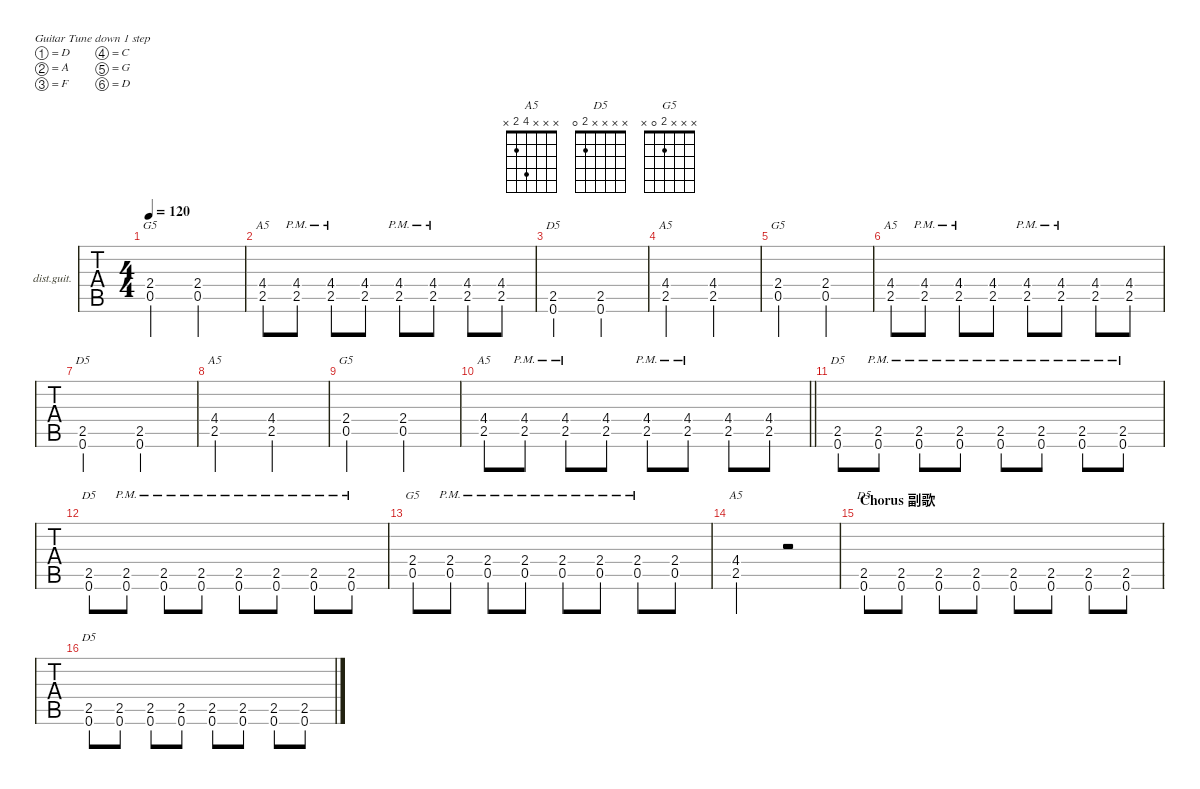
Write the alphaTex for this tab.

\defaultSystemsLayout 4
\hideDynamics
\bracketExtendMode nobrackets
\firstSystemTrackNameOrientation horizontal
\track ("Distortion Guitar" "dist.guit.") {instrument distortionguitar}
\staff {tabs}
\tuning (D4 A3 F3 C3 G2 D2)
\chord ("A5" x x x 4 2 x) {showfingering false}
\chord ("D5" x x x x 2 0) {showfingering false}
\chord ("G5" x x x 2 0 x) {showfingering false}
\ts (4 4)
\tempo 120
\clef g2
\ks dminor
(0.5{acc forcenatural} 2.4{acc forcenatural}).2{ch "G5" dy mf} (0.5{acc forcenatural} 2.4{acc forcenatural}).2 |
(2.5{acc forcenatural} 4.4{acc forcenatural}).8{ch "A5"} (2.5{pm acc forcenatural} 4.4{pm acc forcenatural}).8 (2.5{pm acc forcenatural} 4.4{pm acc forcenatural}).8 (2.5{acc forcenatural} 4.4{acc forcenatural}).8 (2.5{pm acc forcenatural} 4.4{pm acc forcenatural}).8 (2.5{pm acc forcenatural} 4.4{pm acc forcenatural}).8 (2.5{acc forcenatural} 4.4{acc forcenatural}).8 (2.5{acc forcenatural} 4.4{acc forcenatural}).8 |
(0.6{acc forcenatural} 2.5{acc forcenatural}).2{ch "D5"} (0.6{acc forcenatural} 2.5{acc forcenatural}).2 |
(2.5{acc forcenatural} 4.4{acc forcenatural}).2{ch "A5"} (2.5{acc forcenatural} 4.4{acc forcenatural}).2 |
(0.5{acc forcenatural} 2.4{acc forcenatural}).2{ch "G5"} (0.5{acc forcenatural} 2.4{acc forcenatural}).2 |
(2.5{acc forcenatural} 4.4{acc forcenatural}).8{ch "A5"} (2.5{pm acc forcenatural} 4.4{pm acc forcenatural}).8 (2.5{pm acc forcenatural} 4.4{pm acc forcenatural}).8 (2.5{acc forcenatural} 4.4{acc forcenatural}).8 (2.5{pm acc forcenatural} 4.4{pm acc forcenatural}).8 (2.5{pm acc forcenatural} 4.4{pm acc forcenatural}).8 (2.5{acc forcenatural} 4.4{acc forcenatural}).8 (2.5{acc forcenatural} 4.4{acc forcenatural}).8 |
(0.6{acc forcenatural} 2.5{acc forcenatural}).2{ch "D5"} (0.6{acc forcenatural} 2.5{acc forcenatural}).2 |
(2.5{acc forcenatural} 4.4{acc forcenatural}).2{ch "A5"} (2.5{acc forcenatural} 4.4{acc forcenatural}).2 |
(0.5{acc forcenatural} 2.4{acc forcenatural}).2{ch "G5"} (0.5{acc forcenatural} 2.4{acc forcenatural}).2 |
\barLineRight lightlight
(2.5{acc forcenatural} 4.4{acc forcenatural}).8{ch "A5"} (2.5{pm acc forcenatural} 4.4{pm acc forcenatural}).8 (2.5{pm acc forcenatural} 4.4{pm acc forcenatural}).8 (2.5{acc forcenatural} 4.4{acc forcenatural}).8 (2.5{pm acc forcenatural} 4.4{pm acc forcenatural}).8 (2.5{pm acc forcenatural} 4.4{pm acc forcenatural}).8 (2.5{acc forcenatural} 4.4{acc forcenatural}).8 (2.5{acc forcenatural} 4.4{acc forcenatural}).8 |
(0.6{acc forcenatural} 2.5{acc forcenatural}).8{ch "D5"} (0.6{pm acc forcenatural} 2.5{pm acc forcenatural}).8 (0.6{pm acc forcenatural} 2.5{pm acc forcenatural}).8 (0.6{pm acc forcenatural} 2.5{pm acc forcenatural}).8 (0.6{pm acc forcenatural} 2.5{pm acc forcenatural}).8 (0.6{pm acc forcenatural} 2.5{pm acc forcenatural}).8 (0.6{pm acc forcenatural} 2.5{pm acc forcenatural}).8 (0.6{pm acc forcenatural} 2.5{pm acc forcenatural}).8 |
(0.6{acc forcenatural} 2.5{acc forcenatural}).8{ch "D5"} (0.6{pm acc forcenatural} 2.5{pm acc forcenatural}).8 (0.6{pm acc forcenatural} 2.5{pm acc forcenatural}).8 (0.6{pm acc forcenatural} 2.5{pm acc forcenatural}).8 (0.6{pm acc forcenatural} 2.5{pm acc forcenatural}).8 (0.6{pm acc forcenatural} 2.5{pm acc forcenatural}).8 (0.6{pm acc forcenatural} 2.5{pm acc forcenatural}).8 (0.6{pm acc forcenatural} 2.5{pm acc forcenatural}).8 |
(0.5{acc forcenatural} 2.4{acc forcenatural}).8{ch "G5"} (0.5{pm acc forcenatural} 2.4{pm acc forcenatural}).8 (0.5{pm acc forcenatural} 2.4{pm acc forcenatural}).8 (0.5{pm acc forcenatural} 2.4{pm acc forcenatural}).8 (0.5{pm acc forcenatural} 2.4{pm acc forcenatural}).8 (0.5{pm acc forcenatural} 2.4{pm acc forcenatural}).8 (0.5{pm acc forcenatural} 2.4{pm acc forcenatural}).8 (0.5{acc forcenatural} 2.4{acc forcenatural}).8 |
(2.5{acc forcenatural} 4.4{acc forcenatural}).2{ch "A5"} r.2 |
\section ("" "Chorus 副歌")
(0.6{acc forcenatural} 2.5{acc forcenatural}).8{ch "D5"} (0.6{acc forcenatural} 2.5{acc forcenatural}).8 (0.6{acc forcenatural} 2.5{acc forcenatural}).8 (0.6{acc forcenatural} 2.5{acc forcenatural}).8 (0.6{acc forcenatural} 2.5{acc forcenatural}).8 (0.6{acc forcenatural} 2.5{acc forcenatural}).8 (0.6{acc forcenatural} 2.5{acc forcenatural}).8 (0.6{acc forcenatural} 2.5{acc forcenatural}).8 |
(0.6{acc forcenatural} 2.5{acc forcenatural}).8{ch "D5"} (0.6{acc forcenatural} 2.5{acc forcenatural}).8 (0.6{acc forcenatural} 2.5{acc forcenatural}).8 (0.6{acc forcenatural} 2.5{acc forcenatural}).8 (0.6{acc forcenatural} 2.5{acc forcenatural}).8 (0.6{acc forcenatural} 2.5{acc forcenatural}).8 (0.6{acc forcenatural} 2.5{acc forcenatural}).8 (0.6{acc forcenatural} 2.5{acc forcenatural}).8
